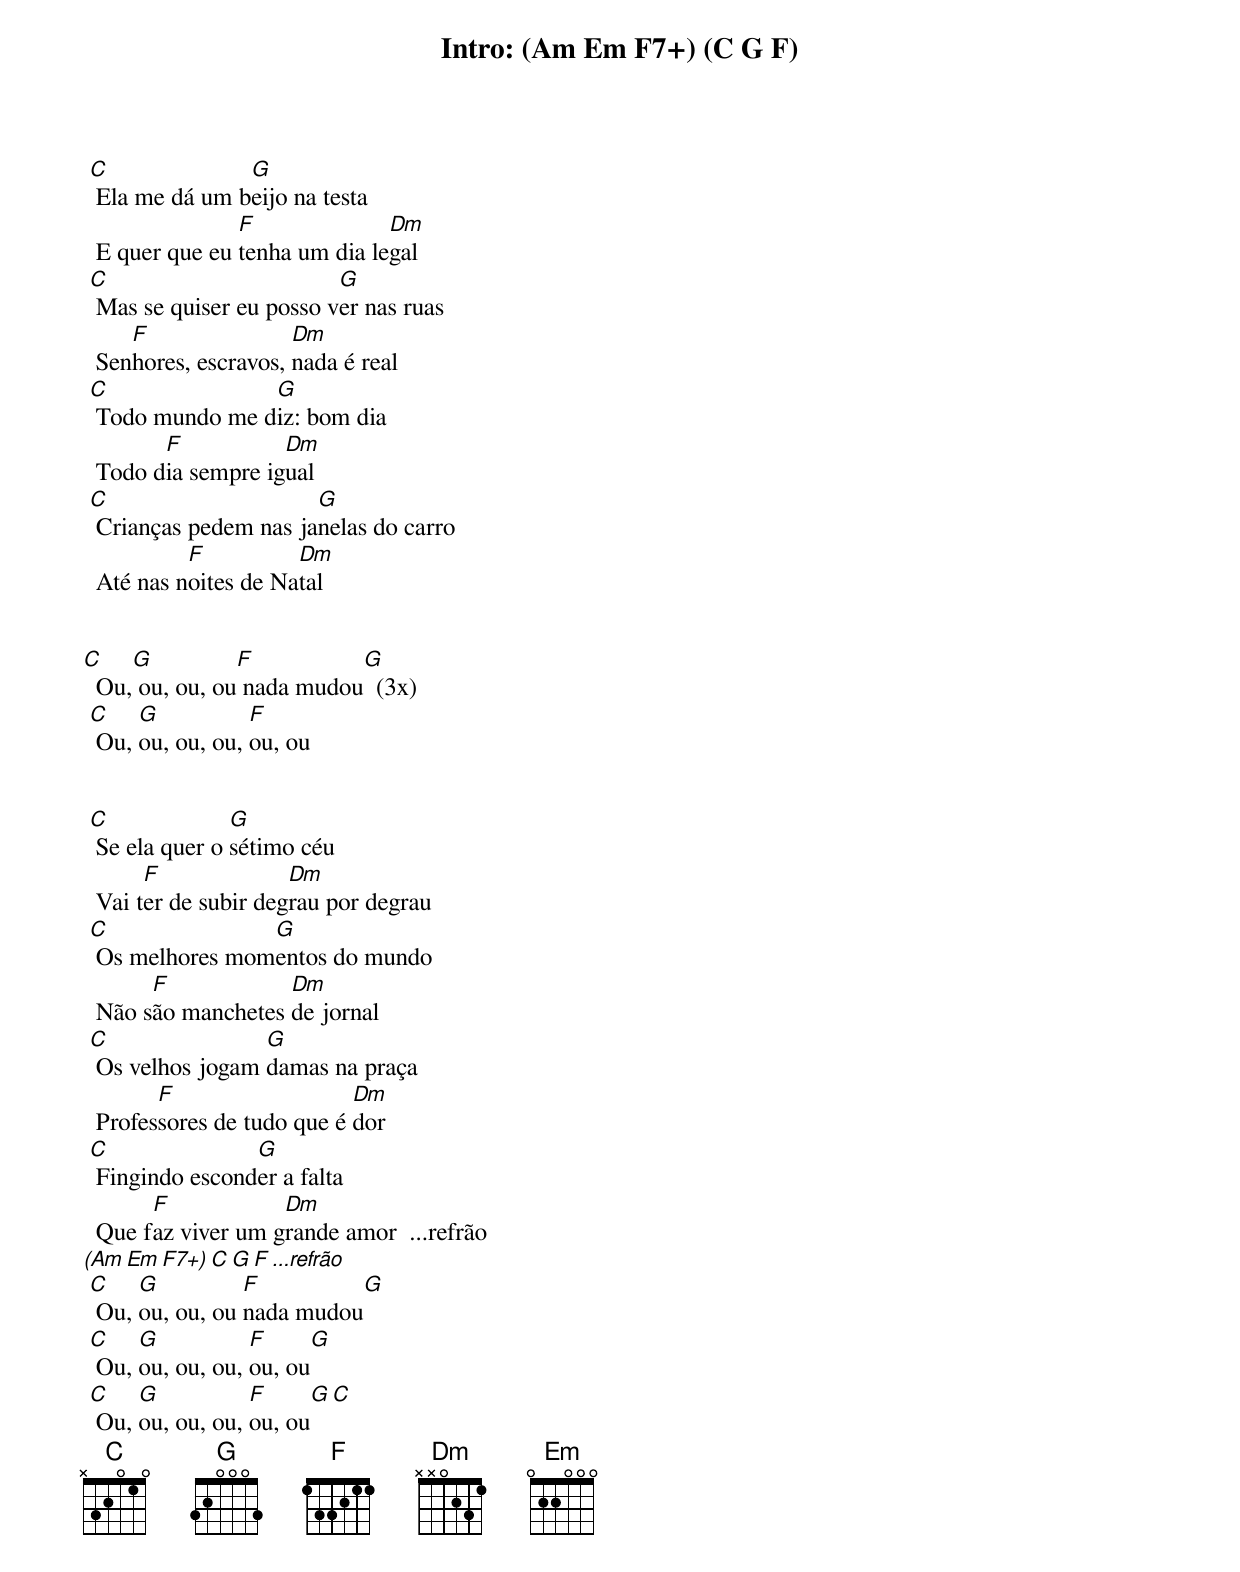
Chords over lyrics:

Intro: (Am Em F7+) (C G F)
 C              G
  Ela me dá um beijo na testa
                F              Dm
  E quer que eu tenha um dia legal
 C                        G
  Mas se quiser eu posso ver nas ruas
     F                Dm
  Senhores, escravos, nada é real
 C               G
  Todo mundo me diz: bom dia
        F           Dm
  Todo dia sempre igual
 C                     G
  Crianças pedem nas janelas do carro
           F          Dm
  Até nas noites de Natal


C    G          F          G
  Ou, ou, ou, ou nada mudou  (3x)
 C    G           F
  Ou, ou, ou, ou, ou, ou


 C              G
  Se ela quer o sétimo céu
       F              Dm
  Vai ter de subir degrau por degrau
 C               G
  Os melhores momentos do mundo
       F            Dm
  Não são manchetes de jornal
 C                G
  Os velhos jogam damas na praça
        F                   Dm
  Professores de tudo que é dor
 C               G
  Fingindo esconder a falta
       F            Dm
  Que faz viver um grande amor  ...refrão
  (Am Em F7+) C G F  ...refrão
 C    G          F          G
  Ou, ou, ou, ou nada mudou
 C    G           F      G
  Ou, ou, ou, ou, ou, ou
 C    G           F      G C
  Ou, ou, ou, ou, ou, ou
